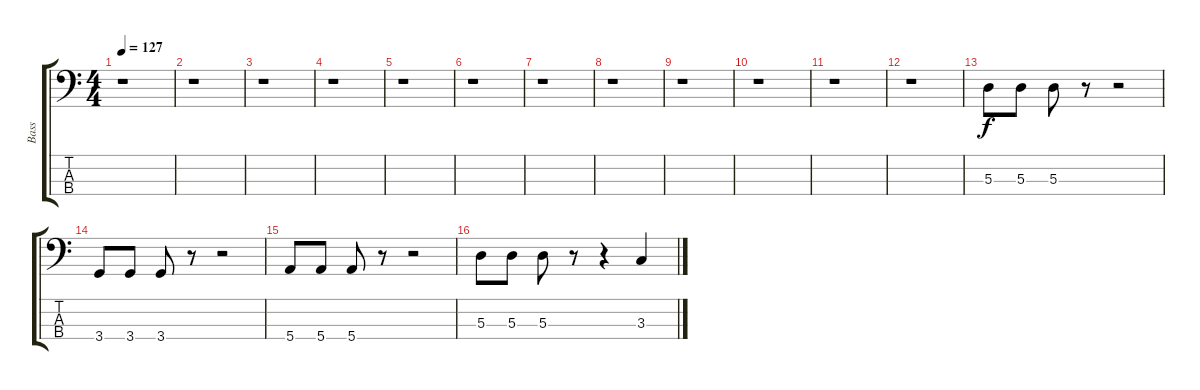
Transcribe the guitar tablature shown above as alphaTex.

\track ("Bass" "Bass") {instrument electricbassfinger}
\staff {score tabs}
\tuning (G2 D2 A1 E1) {hide}
\ts (4 4)
\tempo 127
\clef f4
\ks c
r.1{dy f instrument electricbassfinger} |
r.1 |
r.1 |
r.1 |
r.1 |
r.1 |
r.1 |
r.1 |
r.1 |
r.1 |
r.1 |
r.1 |
5.3.8 5.3.8 5.3.8 r.8 r.2 |
3.4.8 3.4.8 3.4.8 r.8 r.2 |
5.4.8 5.4.8 5.4.8 r.8 r.2 |
5.3.8 5.3.8 5.3.8 r.8 r.4 3.3.4
